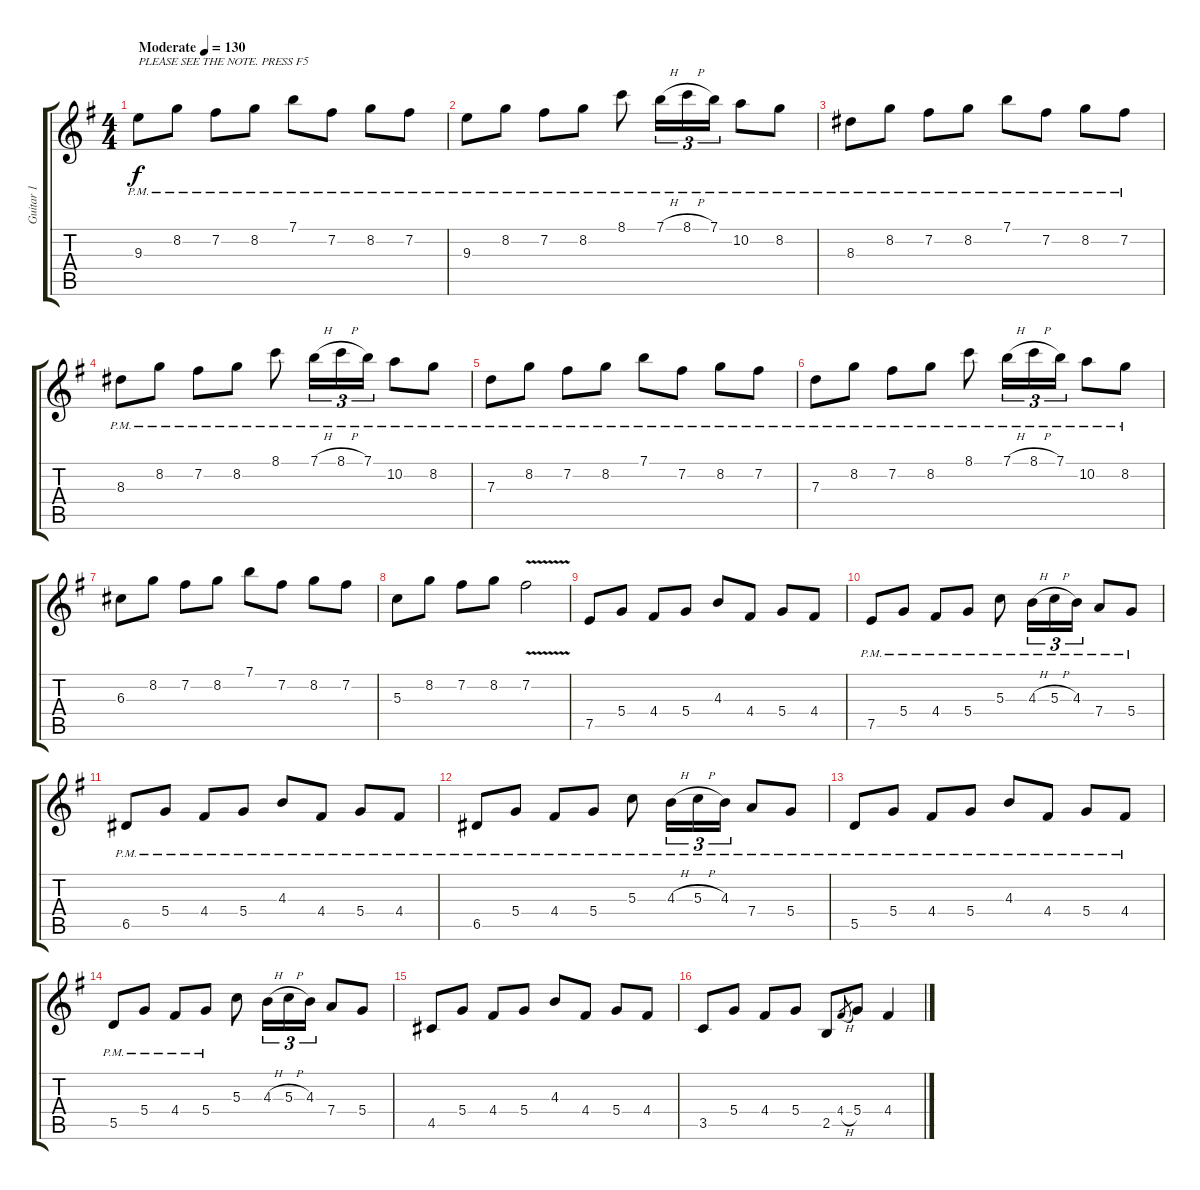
\track ("Guitar 1" "Guitar 1") {instrument distortionguitar}
\staff {score tabs}
\tuning (E4 B3 G3 D3 A2 E2) {hide}
\ts (4 4)
\tempo (130 "Moderate")
\clef g2
\ks g
9.3{pm}.8{txt "PLEASE SEE THE NOTE. PRESS F5" dy f instrument distortionguitar} 8.2{pm}.8 7.2{pm}.8 8.2{pm}.8 7.1{pm}.8 7.2{pm}.8 8.2{pm}.8 7.2{pm}.8 |
9.3{pm}.8 8.2{pm}.8 7.2{pm}.8 8.2{pm}.8 8.1{pm}.8 7.1{h pm}.16{tu (3 2)} 8.1{h pm}.16{tu (3 2)} 7.1{pm}.16{tu (3 2)} 10.2{pm}.8 8.2{pm}.8 |
8.3{pm}.8 8.2{pm}.8 7.2{pm}.8 8.2{pm}.8 7.1{pm}.8 7.2{pm}.8 8.2{pm}.8 7.2{pm}.8 |
8.3{pm}.8 8.2{pm}.8 7.2{pm}.8 8.2{pm}.8 8.1{pm}.8 7.1{h pm}.16{tu (3 2)} 8.1{h pm}.16{tu (3 2)} 7.1{pm}.16{tu (3 2)} 10.2{pm}.8 8.2{pm}.8 |
7.3{pm}.8 8.2{pm}.8 7.2{pm}.8 8.2{pm}.8 7.1{pm}.8 7.2{pm}.8 8.2{pm}.8 7.2{pm}.8 |
7.3{pm}.8 8.2{pm}.8 7.2{pm}.8 8.2{pm}.8 8.1{pm}.8 7.1{h pm}.16{tu (3 2)} 8.1{h pm}.16{tu (3 2)} 7.1{pm}.16{tu (3 2)} 10.2{pm}.8 8.2{pm}.8 |
6.3.8 8.2.8 7.2.8 8.2.8 7.1.8 7.2.8 8.2.8 7.2.8 |
5.3.8 8.2.8 7.2.8 8.2.8 7.2{v}.2 |
7.5.8 5.4.8 4.4.8 5.4.8 4.3.8 4.4.8 5.4.8 4.4.8 |
7.5{pm}.8 5.4{pm}.8 4.4{pm}.8 5.4{pm}.8 5.3{pm}.8 4.3{h pm}.16{tu (3 2)} 5.3{h pm}.16{tu (3 2)} 4.3{pm}.16{tu (3 2)} 7.4{pm}.8 5.4{pm}.8 |
6.5{pm}.8 5.4{pm}.8 4.4{pm}.8 5.4{pm}.8 4.3{pm}.8 4.4{pm}.8 5.4{pm}.8 4.4{pm}.8 |
6.5{pm}.8 5.4{pm}.8 4.4{pm}.8 5.4{pm}.8 5.3{pm}.8 4.3{h pm}.16{tu (3 2)} 5.3{h pm}.16{tu (3 2)} 4.3{pm}.16{tu (3 2)} 7.4{pm}.8 5.4{pm}.8 |
5.5{pm}.8 5.4{pm}.8 4.4{pm}.8 5.4{pm}.8 4.3{pm}.8 4.4{pm}.8 5.4{pm}.8 4.4{pm}.8 |
5.5{pm}.8 5.4{pm}.8 4.4{pm}.8 5.4{pm}.8 5.3.8 4.3{h}.16{tu (3 2)} 5.3{h}.16{tu (3 2)} 4.3.16{tu (3 2)} 7.4.8 5.4.8 |
4.5.8 5.4.8 4.4.8 5.4.8 4.3.8 4.4.8 5.4.8 4.4.8 |
3.5.8 5.4.8 4.4.8 5.4.8 2.5.8 4.4{h}.8{gr} 5.4.8 4.4.4
